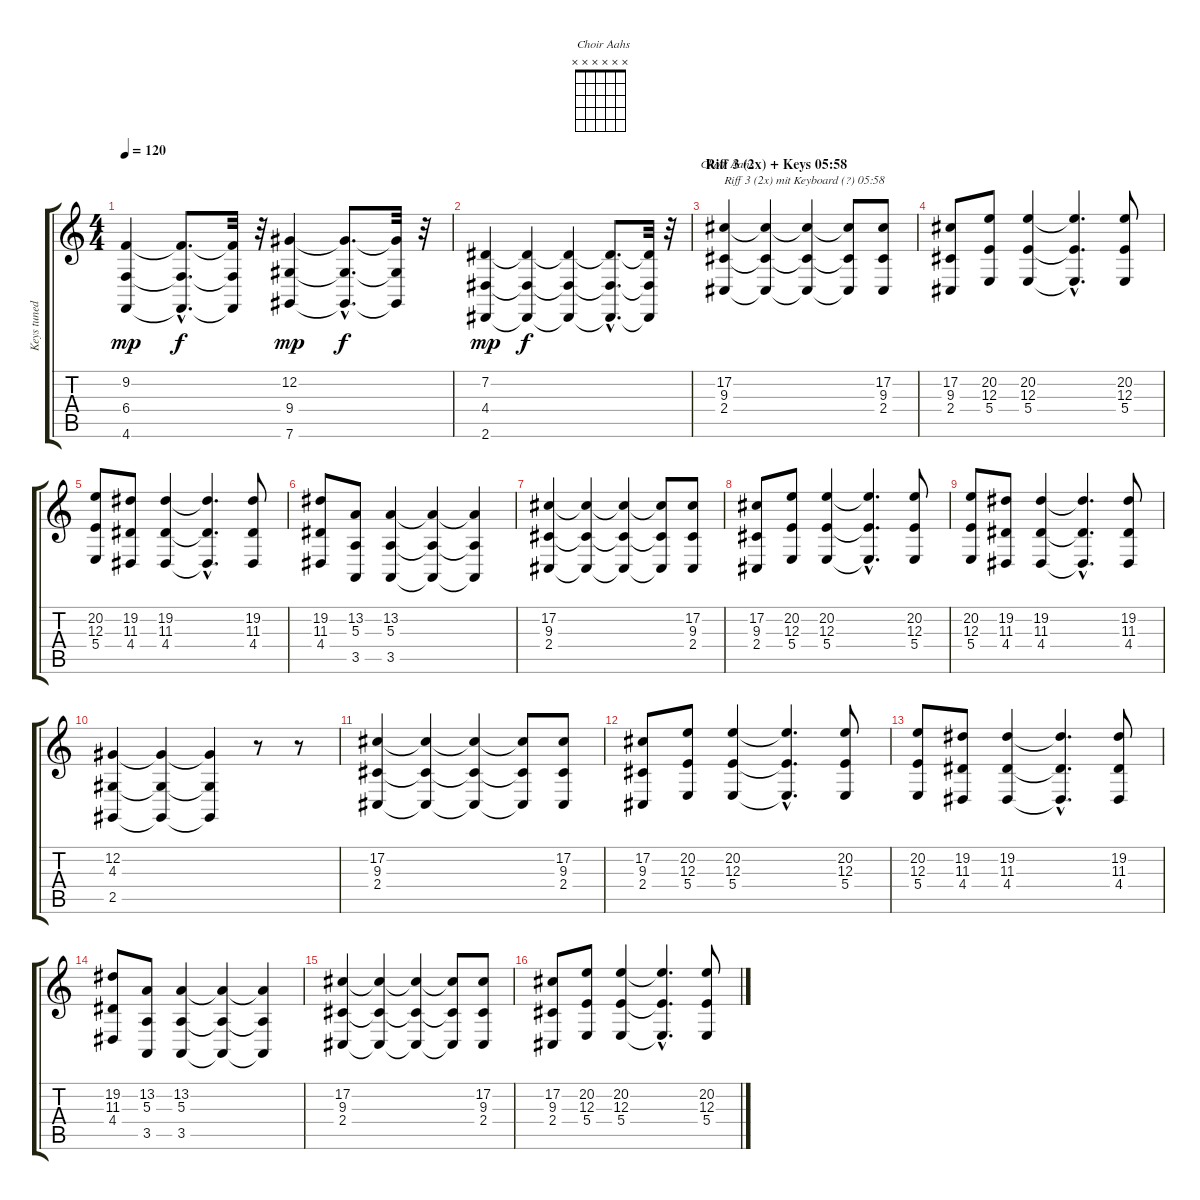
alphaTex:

\track ("Keys tuned to C#" "Keys tuned") {instrument stringensemble1}
\staff {score tabs}
\tuning (Db4 Ab3 E3 B2 Gb2 Db2) {hide}
\chord ("  Choir Aahs" x x x x x x)
\ts (4 4)
\tempo 120
\clef g2
\ks c
(9.2 6.4 4.6).4{dy mp volume 12} (9.2{hac t} 6.4{hac t} 4.6{hac t}).8{d dy f} (9.2{t} 6.4{t} 4.6{t}).32 r.32{volume 10} (12.2 9.4 7.6).4{dy mp volume 12} (12.2{hac t} 9.4{hac t} 7.6{hac t}).8{d dy f} (12.2{t} 9.4{t} 7.6{t}).32 r.32{volume 10} |
(7.2 4.4 2.6).4{dy mp volume 12} (7.2{t} 4.4{t} 2.6{t}).4{dy f} (7.2{t} 4.4{t} 2.6{t}).4 (7.2{hac t} 4.4{hac t} 2.6{hac t}).8{d} (7.2{t} 4.4{t} 2.6{t}).32 r.32{volume 12} |
\section ("" "Riff 3 (2x) + Keys 05:58")
(17.2 9.3 2.4).4{ch "  Choir Aahs" txt "Riff 3 (2x) mit Keyboard (?) 05:58" volume 10 balance 8 instrument choiraahs} (17.2{t} 9.3{t} 2.4{t}).4 (17.2{t} 9.3{t} 2.4{t}).4 (17.2{t} 9.3{t} 2.4{t}).8 (17.2 9.3 2.4).8 |
(17.2 9.3 2.4).8 (20.2 12.3 5.4).8 (20.2 12.3 5.4).4 (20.2{hac t} 12.3{hac t} 5.4{hac t}).4{d} (20.2 12.3 5.4).8 |
(20.2 12.3 5.4).8 (19.2 11.3 4.4).8 (19.2 11.3 4.4).4 (19.2{hac t} 11.3{hac t} 4.4{hac t}).4{d} (19.2 11.3 4.4).8 |
(19.2 11.3 4.4).8 (13.2 5.3 3.5).8 (13.2 5.3 3.5).4 (13.2{t} 5.3{t} 3.5{t}).4 (13.2{t} 5.3{t} 3.5{t}).4 |
(17.2 9.3 2.4).4 (17.2{t} 9.3{t} 2.4{t}).4 (17.2{t} 9.3{t} 2.4{t}).4 (17.2{t} 9.3{t} 2.4{t}).8 (17.2 9.3 2.4).8 |
(17.2 9.3 2.4).8 (20.2 12.3 5.4).8 (20.2 12.3 5.4).4 (20.2{hac t} 12.3{hac t} 5.4{hac t}).4{d} (20.2 12.3 5.4).8 |
(20.2 12.3 5.4).8 (19.2 11.3 4.4).8 (19.2 11.3 4.4).4 (19.2{hac t} 11.3{hac t} 4.4{hac t}).4{d} (19.2 11.3 4.4).8 |
(12.2 4.3 2.5).4 (12.2{t} 4.3{t} 2.5{t}).4 (12.2{t} 4.3{t} 2.5{t}).4 r.8 r.8 |
(17.2 9.3 2.4).4 (17.2{t} 9.3{t} 2.4{t}).4 (17.2{t} 9.3{t} 2.4{t}).4 (17.2{t} 9.3{t} 2.4{t}).8 (17.2 9.3 2.4).8 |
(17.2 9.3 2.4).8 (20.2 12.3 5.4).8 (20.2 12.3 5.4).4 (20.2{hac t} 12.3{hac t} 5.4{hac t}).4{d} (20.2 12.3 5.4).8 |
(20.2 12.3 5.4).8 (19.2 11.3 4.4).8 (19.2 11.3 4.4).4 (19.2{hac t} 11.3{hac t} 4.4{hac t}).4{d} (19.2 11.3 4.4).8 |
(19.2 11.3 4.4).8 (13.2 5.3 3.5).8 (13.2 5.3 3.5).4 (13.2{t} 5.3{t} 3.5{t}).4 (13.2{t} 5.3{t} 3.5{t}).4 |
(17.2 9.3 2.4).4 (17.2{t} 9.3{t} 2.4{t}).4 (17.2{t} 9.3{t} 2.4{t}).4 (17.2{t} 9.3{t} 2.4{t}).8 (17.2 9.3 2.4).8 |
(17.2 9.3 2.4).8 (20.2 12.3 5.4).8 (20.2 12.3 5.4).4 (20.2{hac t} 12.3{hac t} 5.4{hac t}).4{d} (20.2 12.3 5.4).8
